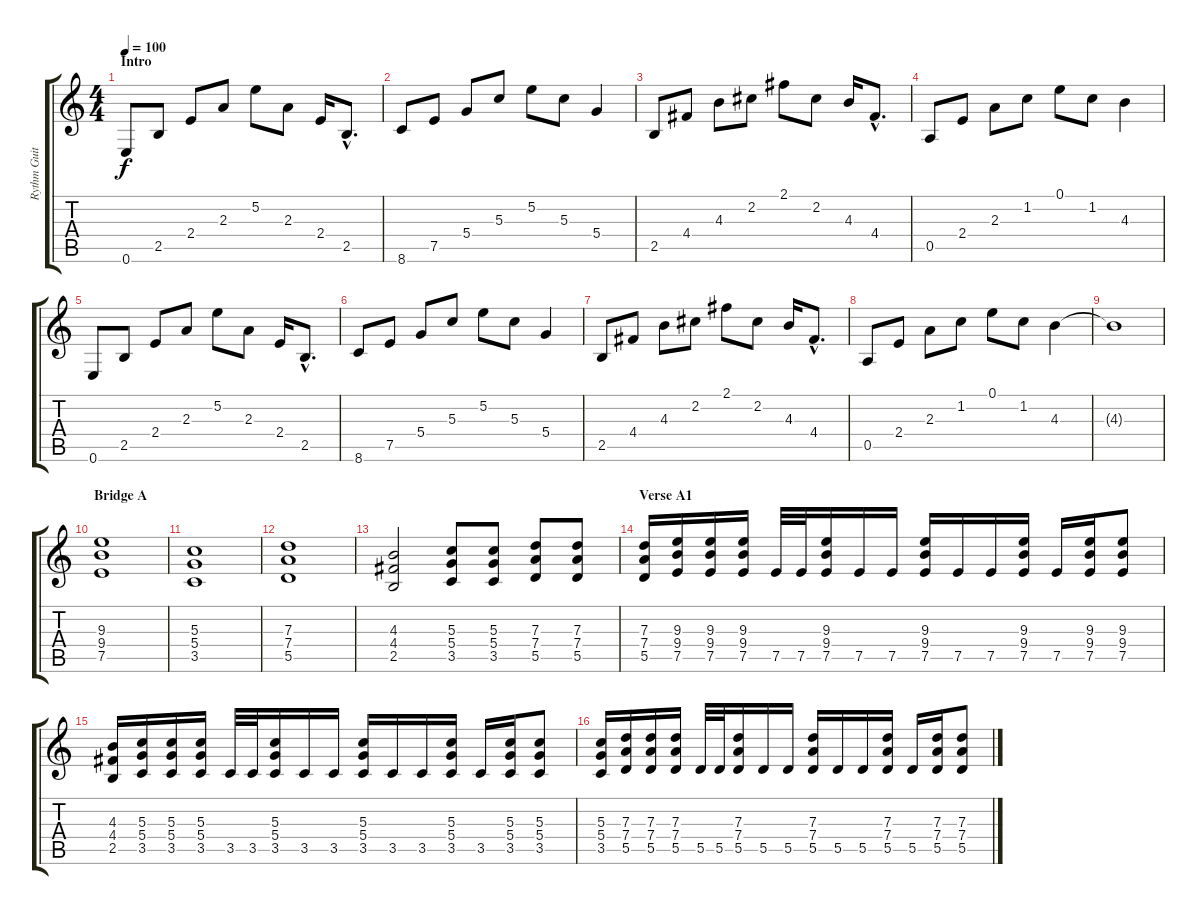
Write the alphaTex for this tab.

\track ("Rythm Guitar" "Rythm Guit") {instrument distortionguitar}
\staff {score tabs}
\tuning (E4 B3 G3 D3 A2 E2) {hide}
\ts (4 4)
\section ("" "Intro")
\tempo 100
\clef g2
\ks c
0.6.8{dy f instrument acousticguitarnylon} 2.5.8 2.4.8 2.3.8 5.2.8 2.3.8 2.4.16 2.5{hac}.8{d} |
8.6.8 7.5.8 5.4.8 5.3.8 5.2.8 5.3.8 5.4.4 |
2.5.8 4.4.8 4.3.8 2.2.8 2.1.8 2.2.8 4.3.16 4.4{hac}.8{d} |
0.5.8 2.4.8 2.3.8 1.2.8 0.1.8 1.2.8 4.3.4 |
0.6.8 2.5.8 2.4.8 2.3.8 5.2.8 2.3.8 2.4.16 2.5{hac}.8{d} |
8.6.8 7.5.8 5.4.8 5.3.8 5.2.8 5.3.8 5.4.4 |
2.5.8 4.4.8 4.3.8 2.2.8 2.1.8 2.2.8 4.3.16 4.4{hac}.8{d} |
0.5.8 2.4.8 2.3.8 1.2.8 0.1.8 1.2.8 4.3.4 |
4.3{t}.1 |
\section ("" "Bridge A")
(9.3 9.4 7.5).1{instrument distortionguitar} |
(5.3 5.4 3.5).1 |
(7.3 7.4 5.5).1 |
(4.3 4.4 2.5).2 (5.3 5.4 3.5).8 (5.3 5.4 3.5).8 (7.3 7.4 5.5).8 (7.3 7.4 5.5).8 |
\section ("" "Verse A1")
(7.3 7.4 5.5).16 (9.3 9.4 7.5).16 (9.3 9.4 7.5).16 (9.3 9.4 7.5).16 7.5.32 7.5.32 (9.3 9.4 7.5).16 7.5.16 7.5.16 (9.3 9.4 7.5).16 7.5.16 7.5.16 (9.3 9.4 7.5).16 7.5.16 (9.3 9.4 7.5).16 (9.3 9.4 7.5).8 |
(4.3 4.4 2.5).16 (5.3 5.4 3.5).16 (5.3 5.4 3.5).16 (5.3 5.4 3.5).16 3.5.32 3.5.32 (5.3 5.4 3.5).16 3.5.16 3.5.16 (5.3 5.4 3.5).16 3.5.16 3.5.16 (5.3 5.4 3.5).16 3.5.16 (5.3 5.4 3.5).16 (5.3 5.4 3.5).8 |
(5.3 5.4 3.5).16 (7.3 7.4 5.5).16 (7.3 7.4 5.5).16 (7.3 7.4 5.5).16 5.5.32 5.5.32 (7.3 7.4 5.5).16 5.5.16 5.5.16 (7.3 7.4 5.5).16 5.5.16 5.5.16 (7.3 7.4 5.5).16 5.5.16 (7.3 7.4 5.5).16 (7.3 7.4 5.5).8
